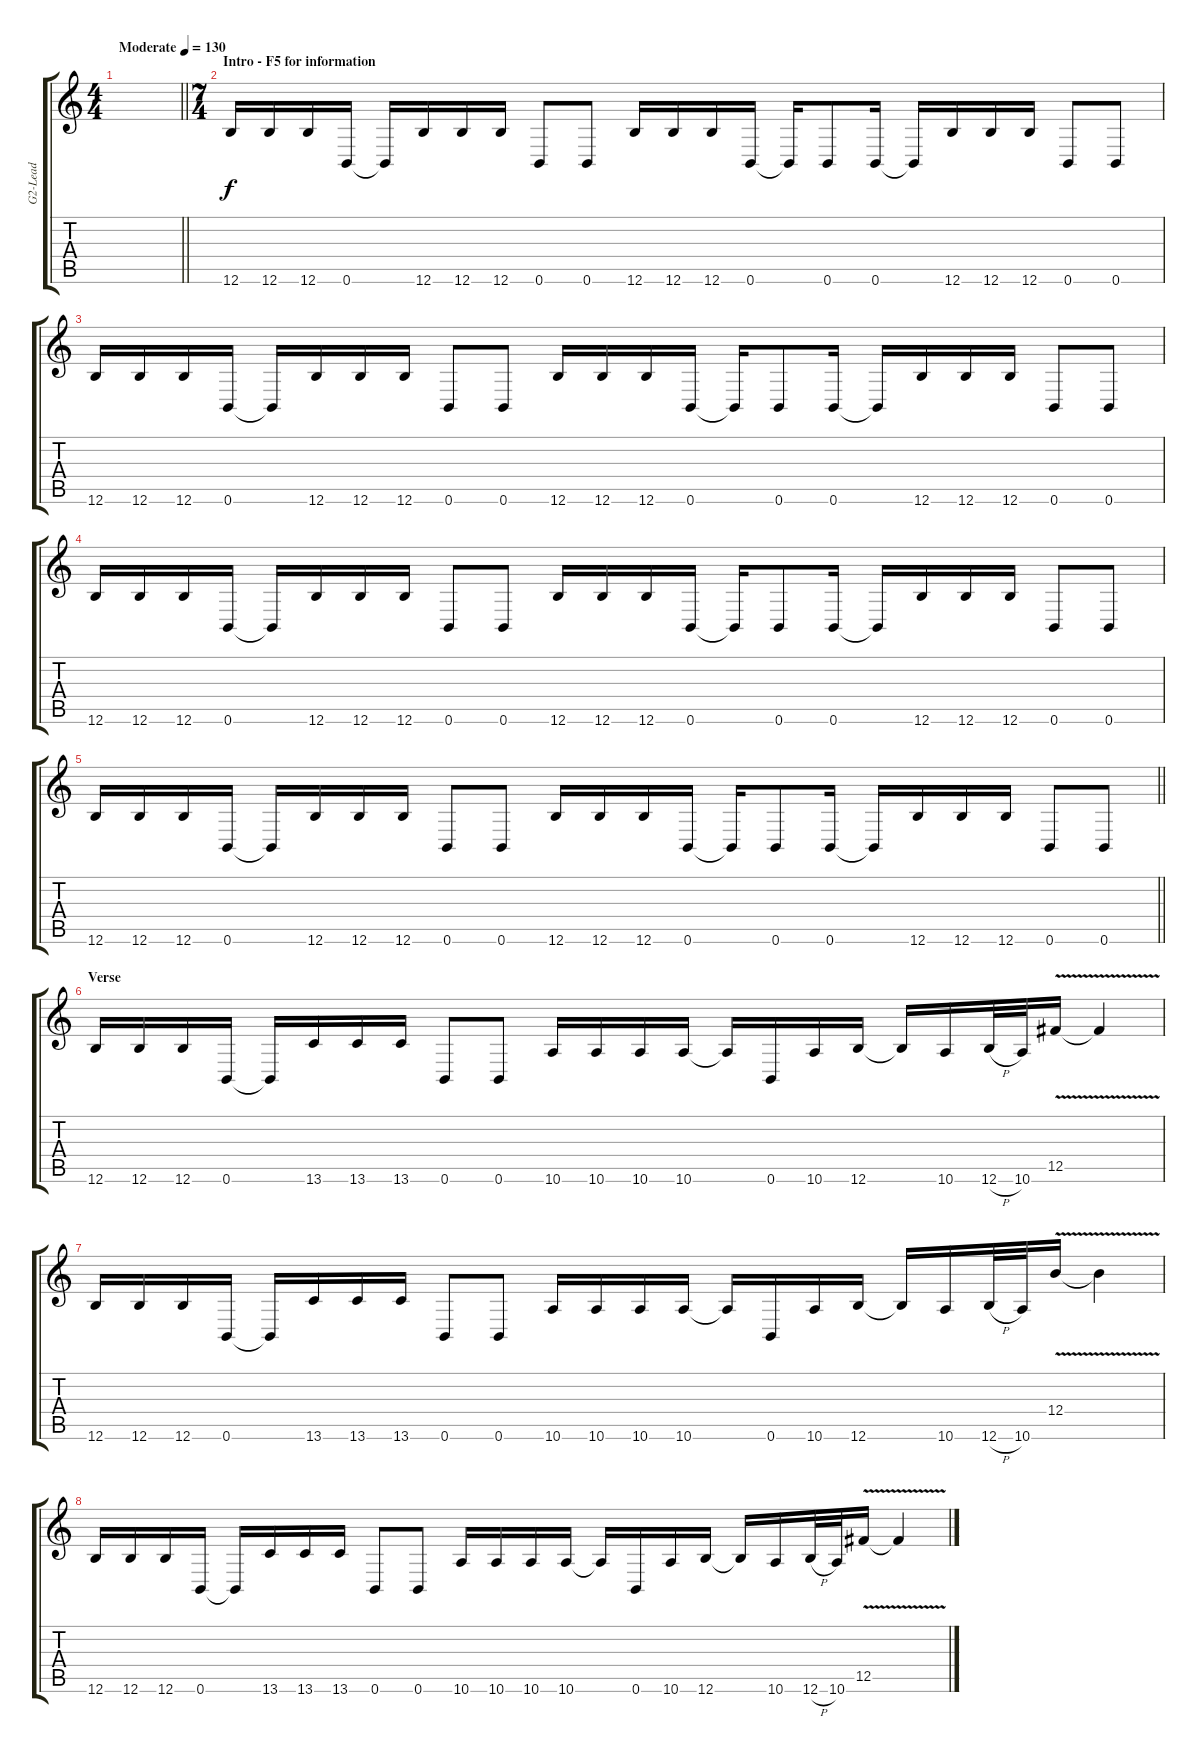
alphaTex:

\track ("G2-Lead" "G2-Lead") {instrument distortionguitar}
\staff {score tabs}
\tuning (Db4 Ab3 E3 B2 Gb2 B1) {hide}
\ts (4 4)
\tempo (130 "Moderate")
\clef g2
\barLineRight lightlight
\ks c
|
\ts (7 4)
\section ("" "Intro - F5 for information")
12.6.16 12.6.16 12.6.16 0.6.16 0.6{t}.16 12.6.16 12.6.16 12.6.16 0.6.8 0.6.8 12.6.16 12.6.16 12.6.16 0.6.16 0.6{t}.16 0.6.8 0.6.16 0.6{t}.16 12.6.16 12.6.16 12.6.16 0.6.8 0.6.8 |
12.6.16 12.6.16 12.6.16 0.6.16 0.6{t}.16 12.6.16 12.6.16 12.6.16 0.6.8 0.6.8 12.6.16 12.6.16 12.6.16 0.6.16 0.6{t}.16 0.6.8 0.6.16 0.6{t}.16 12.6.16 12.6.16 12.6.16 0.6.8 0.6.8 |
12.6.16 12.6.16 12.6.16 0.6.16 0.6{t}.16 12.6.16 12.6.16 12.6.16 0.6.8 0.6.8 12.6.16 12.6.16 12.6.16 0.6.16 0.6{t}.16 0.6.8 0.6.16 0.6{t}.16 12.6.16 12.6.16 12.6.16 0.6.8 0.6.8 |
\barLineRight lightlight
12.6.16 12.6.16 12.6.16 0.6.16 0.6{t}.16 12.6.16 12.6.16 12.6.16 0.6.8 0.6.8 12.6.16 12.6.16 12.6.16 0.6.16 0.6{t}.16 0.6.8 0.6.16 0.6{t}.16 12.6.16 12.6.16 12.6.16 0.6.8 0.6.8 |
\section ("" "Verse")
12.6.16 12.6.16 12.6.16 0.6.16 0.6{t}.16 13.6.16 13.6.16 13.6.16 0.6.8 0.6.8 10.6.16 10.6.16 10.6.16 10.6.16 10.6{t}.16 0.6.16 10.6.16 12.6.16 12.6{t}.16 10.6.16 12.6{h}.32 10.6.32 12.5{v}.16 12.5{t}.4 |
12.6.16 12.6.16 12.6.16 0.6.16 0.6{t}.16 13.6.16 13.6.16 13.6.16 0.6.8 0.6.8 10.6.16 10.6.16 10.6.16 10.6.16 10.6{t}.16 0.6.16 10.6.16 12.6.16 12.6{t}.16 10.6.16 12.6{h}.32 10.6.32 12.4{v}.16 12.4{t}.4 |
12.6.16 12.6.16 12.6.16 0.6.16 0.6{t}.16 13.6.16 13.6.16 13.6.16 0.6.8 0.6.8 10.6.16 10.6.16 10.6.16 10.6.16 10.6{t}.16 0.6.16 10.6.16 12.6.16 12.6{t}.16 10.6.16 12.6{h}.32 10.6.32 12.5{v}.16 12.5{t}.4
